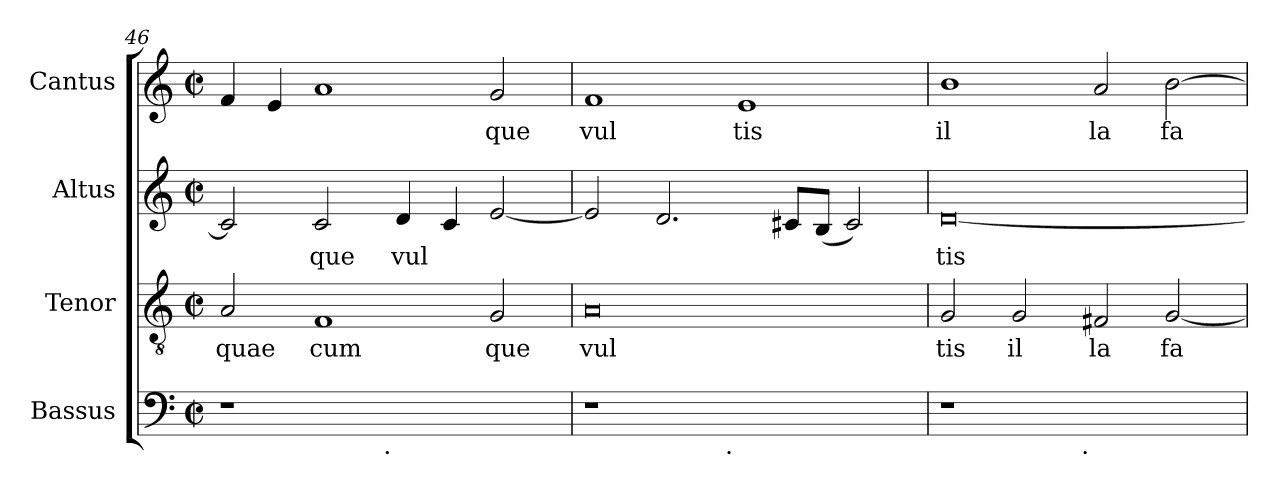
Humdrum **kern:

**kern	**kern	**text	**kern	**text	**kern	**text
*part4	*part3	*part3	*part2	*part2	*part1	*part1
*staff4	*staff3	*staff3	*staff2	*staff2	*staff1	*staff1
*I"Bassus	*I"Tenor	*	*I"Altus	*	*I"Cantus	*
*	*	*	*I'A	*	*I'C	*
*clefF4	*clefGv2	*	*clefG2	*	*clefG2	*
*k[]	*k[]	*	*k[]	*	*k[]	*
*C:	*C:	*	*C:	*	*C:	*
*M2/2	*M2/2	*	*M2/2	*	*M2/2	*
*met(c|)	*met(c|)	*	*met(c|)	*	*met(c|)	*
=46	=46	=46	=46	=46	=46	=46
!	!	!LO:LY:b:cj	!	!LO:LY:b:cj	!	!LO:LY:b:cj
*^	*	*	*	*	*	*
1r	2ryy	2A/	quae	2c/]	.	4f/	--
!	!	!	!	!	!	!	!LO:LY:b:cj
.	.	.	.	.	.	4e/	--
!	!	!	!LO:LY:b:cj	!	!LO:LY:b:cj	!	!LO:LY:b:cj
.	4...ryy	1F	cum	2c/	que	1a	--
!	!LO:TX:b:t=.	!	!	!	!	!	!
.	1ryy	.	.	.	.	.	.
!	!	!	!	!	!LO:LY:b:cj	!	!
1ryy	.	.	.	4d/	vul	.	.
!	!	!	!	!	!LO:LY:b:cj	!	!
.	.	.	.	4c/	.	.	.
!	!	!	!LO:LY:b:cj	!	!LO:LY:b:cj	!	!LO:LY:b:cj
.	.	2G/	que	[>2e/	.	2g/	-que
.	32ryy	.	.	.	.	.	.
!!LO:PB:g=z
=47	=47	=47	=47	=47	=47	=47	=47
!	!	!	!LO:LY:b:cj	!	!LO:LY:b:cj	!	!LO:LY:b:cj
1r	2ryy	0A	vul	2e/]	.	1f	vul
!	!	!	!	!	!LO:LY:b:cj	!	!
.	4...ryy	.	.	2.d/	.	.	.
!	!LO:TX:b:t=.	!	!	!	!	!	!
.	1ryy	.	.	.	.	.	.
!	!	!	!	!	!	!	!LO:LY:b:cj
1ryy	.	.	.	.	.	1e	tis
!	!	!	!	!	!LO:LY:b:cj	!	!
.	.	.	.	8c#/L	.	.	.
!	!	!	!	!	!LO:LY:b:cj	!	!
.	.	.	.	(>8B/J	.	.	.
!	!	!	!	!	!LO:LY:b:cj	!	!
.	.	.	.	2c#/)	.	.	.
.	32ryy	.	.	.	.	.	.
=48	=48	=48	=48	=48	=48	=48	=48
!	!	!	!LO:LY:b:cj	!	!LO:LY:b:cj	!	!LO:LY:b:cj
1r	2ryy	2G/	tis	[<0d	tis	1b	il
!	!	!	!LO:LY:b:cj	!	!	!	!
.	4...ryy	2G/	il	.	.	.	.
!	!LO:TX:b:t=.	!	!	!	!	!	!
.	1ryy	.	.	.	.	.	.
!	!	!	!LO:LY:b:cj	!	!	!	!LO:LY:b:cj
1ryy	.	2F#X/	la	.	.	2a/	la
!	!	!	!LO:LY:b:cj	!	!	!	!LO:LY:b:cj
.	.	[<2G/	fa	.	.	[>2b\	fa
.	32ryy	.	.	.	.	.	.
*v	*v	*	*	*	*	*	*
=	=	=	=	=	=	=
*-	*-	*-	*-	*-	*-	*-
